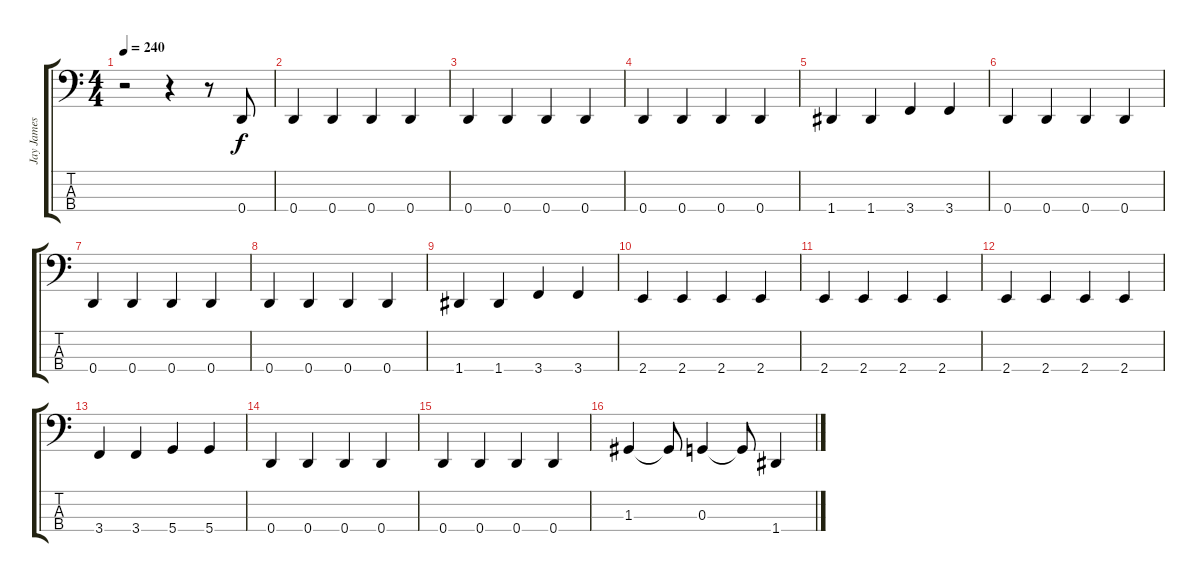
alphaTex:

\track ("Jay James" "Jay James") {instrument electricbasspick}
\staff {score tabs}
\tuning (F2 C2 G1 D1) {hide}
\ts (4 4)
\tempo 240
\clef f4
\ks c
r.2{dy f} r.4 r.8 0.4.8 |
0.4.4 0.4.4 0.4.4 0.4.4 |
0.4.4 0.4.4 0.4.4 0.4.4 |
0.4.4 0.4.4 0.4.4 0.4.4 |
1.4.4 1.4.4 3.4.4 3.4.4 |
0.4.4 0.4.4 0.4.4 0.4.4 |
0.4.4 0.4.4 0.4.4 0.4.4 |
0.4.4 0.4.4 0.4.4 0.4.4 |
1.4.4 1.4.4 3.4.4 3.4.4 |
2.4.4 2.4.4 2.4.4 2.4.4 |
2.4.4 2.4.4 2.4.4 2.4.4 |
2.4.4 2.4.4 2.4.4 2.4.4 |
3.4.4 3.4.4 5.4.4 5.4.4 |
0.4.4 0.4.4 0.4.4 0.4.4 |
0.4.4 0.4.4 0.4.4 0.4.4 |
1.3.4 1.3{t}.8 0.3.4 0.3{t}.8 1.4.4
